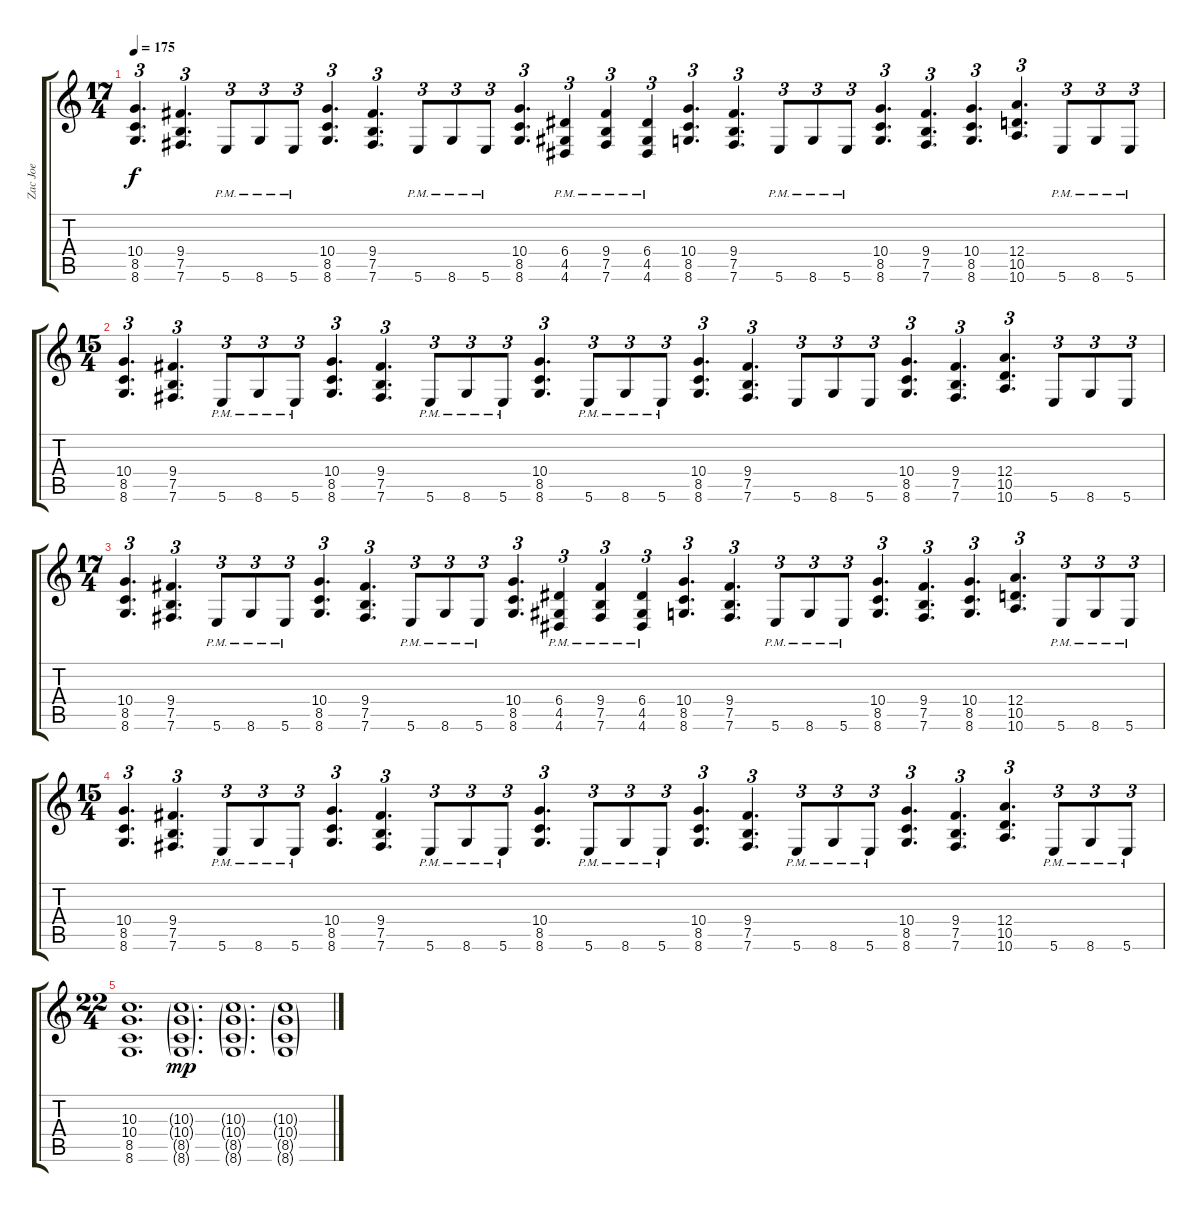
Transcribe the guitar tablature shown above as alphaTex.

\track ("Zac Joe" "Zac Joe") {instrument distortionguitar}
\staff {score tabs}
\tuning (B3 Gb3 D3 A2 E2 B1) {hide}
\ts (17 4)
\tempo 175
\clef g2
\ks c
(10.4 8.5 8.6).4{d tu (3 2) dy f} (9.4 7.5 7.6).4{d tu (3 2)} 5.6{pm}.8{tu (3 2)} 8.6{pm}.8{tu (3 2)} 5.6{pm}.8{tu (3 2)} (10.4 8.5 8.6).4{d tu (3 2)} (9.4 7.5 7.6).4{d tu (3 2)} 5.6{pm}.8{tu (3 2)} 8.6{pm}.8{tu (3 2)} 5.6{pm}.8{tu (3 2)} (10.4 8.5 8.6).4{d tu (3 2)} (6.4{pm} 4.5{pm} 4.6{pm}).4{tu (3 2)} (9.4{pm} 7.5{pm} 7.6{pm}).4{tu (3 2)} (6.4{pm} 4.5{pm} 4.6{pm}).4{tu (3 2)} (10.4 8.5 8.6).4{d tu (3 2)} (9.4 7.5 7.6).4{d tu (3 2)} 5.6{pm}.8{tu (3 2)} 8.6{pm}.8{tu (3 2)} 5.6{pm}.8{tu (3 2)} (10.4 8.5 8.6).4{d tu (3 2)} (9.4 7.5 7.6).4{d tu (3 2)} (10.4 8.5 8.6).4{d tu (3 2)} (12.4 10.5 10.6).4{d tu (3 2)} 5.6{pm}.8{tu (3 2)} 8.6{pm}.8{tu (3 2)} 5.6{pm}.8{tu (3 2)} |
\ts (15 4)
(10.4 8.5 8.6).4{d tu (3 2)} (9.4 7.5 7.6).4{d tu (3 2)} 5.6{pm}.8{tu (3 2)} 8.6{pm}.8{tu (3 2)} 5.6{pm}.8{tu (3 2)} (10.4 8.5 8.6).4{d tu (3 2)} (9.4 7.5 7.6).4{d tu (3 2)} 5.6{pm}.8{tu (3 2)} 8.6{pm}.8{tu (3 2)} 5.6{pm}.8{tu (3 2)} (10.4 8.5 8.6).4{d tu (3 2)} 5.6{pm}.8{tu (3 2)} 8.6{pm}.8{tu (3 2)} 5.6{pm}.8{tu (3 2)} (10.4 8.5 8.6).4{d tu (3 2)} (9.4 7.5 7.6).4{d tu (3 2)} 5.6.8{tu (3 2)} 8.6.8{tu (3 2)} 5.6.8{tu (3 2)} (10.4 8.5 8.6).4{d tu (3 2)} (9.4 7.5 7.6).4{d tu (3 2)} (12.4 10.5 10.6).4{d tu (3 2)} 5.6.8{tu (3 2)} 8.6.8{tu (3 2)} 5.6.8{tu (3 2)} |
\ts (17 4)
(10.4 8.5 8.6).4{d tu (3 2)} (9.4 7.5 7.6).4{d tu (3 2)} 5.6{pm}.8{tu (3 2)} 8.6{pm}.8{tu (3 2)} 5.6{pm}.8{tu (3 2)} (10.4 8.5 8.6).4{d tu (3 2)} (9.4 7.5 7.6).4{d tu (3 2)} 5.6{pm}.8{tu (3 2)} 8.6{pm}.8{tu (3 2)} 5.6{pm}.8{tu (3 2)} (10.4 8.5 8.6).4{d tu (3 2)} (6.4{pm} 4.5{pm} 4.6{pm}).4{tu (3 2)} (9.4{pm} 7.5{pm} 7.6{pm}).4{tu (3 2)} (6.4{pm} 4.5{pm} 4.6{pm}).4{tu (3 2)} (10.4 8.5 8.6).4{d tu (3 2)} (9.4 7.5 7.6).4{d tu (3 2)} 5.6{pm}.8{tu (3 2)} 8.6{pm}.8{tu (3 2)} 5.6{pm}.8{tu (3 2)} (10.4 8.5 8.6).4{d tu (3 2)} (9.4 7.5 7.6).4{d tu (3 2)} (10.4 8.5 8.6).4{d tu (3 2)} (12.4 10.5 10.6).4{d tu (3 2)} 5.6{pm}.8{tu (3 2)} 8.6{pm}.8{tu (3 2)} 5.6{pm}.8{tu (3 2)} |
\ts (15 4)
(10.4 8.5 8.6).4{d tu (3 2)} (9.4 7.5 7.6).4{d tu (3 2)} 5.6{pm}.8{tu (3 2)} 8.6{pm}.8{tu (3 2)} 5.6{pm}.8{tu (3 2)} (10.4 8.5 8.6).4{d tu (3 2)} (9.4 7.5 7.6).4{d tu (3 2)} 5.6{pm}.8{tu (3 2)} 8.6{pm}.8{tu (3 2)} 5.6{pm}.8{tu (3 2)} (10.4 8.5 8.6).4{d tu (3 2)} 5.6{pm}.8{tu (3 2)} 8.6{pm}.8{tu (3 2)} 5.6{pm}.8{tu (3 2)} (10.4 8.5 8.6).4{d tu (3 2)} (9.4 7.5 7.6).4{d tu (3 2)} 5.6{pm}.8{tu (3 2)} 8.6{pm}.8{tu (3 2)} 5.6{pm}.8{tu (3 2)} (10.4 8.5 8.6).4{d tu (3 2)} (9.4 7.5 7.6).4{d tu (3 2)} (12.4 10.5 10.6).4{d tu (3 2)} 5.6{pm}.8{tu (3 2)} 8.6{pm}.8{tu (3 2)} 5.6{pm}.8{tu (3 2)} |
\ts (22 4)
(10.3 10.4 8.5 8.6).1{d} (10.3{g} 10.4{g} 8.5{g} 8.6{g}).1{d dy mp} (10.3{g} 10.4{g} 8.5{g} 8.6{g}).1{d} (10.3{g} 10.4{g} 8.5{g} 8.6{g}).1
